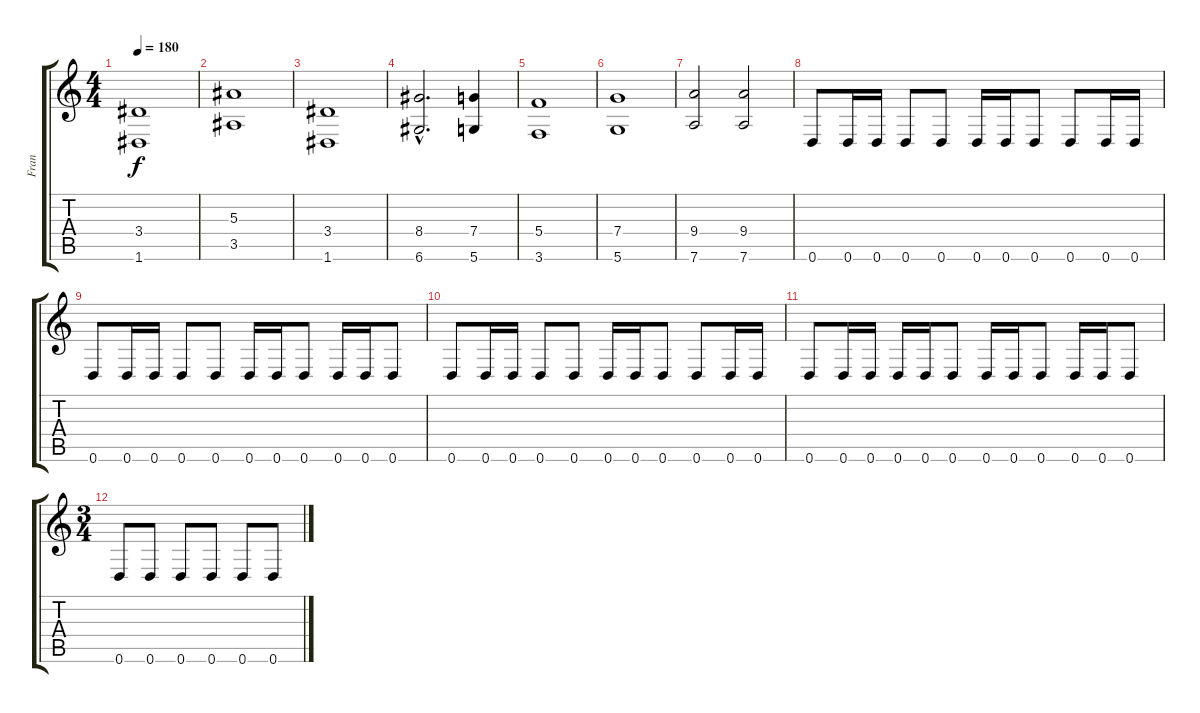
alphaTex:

\track ("Fran" "Fran") {instrument electricbassfinger}
\staff {score tabs}
\tuning (D4 A3 F3 C3 G2 D2) {hide}
\ts (4 4)
\tempo 180
\clef g2
\ks c
(3.4{t} 1.6{t}).1{dy f} |
(5.3 3.5).1 |
(3.4 1.6).1 |
(8.4{hac} 6.6{hac}).2{d} (7.4 5.6).4 |
(5.4 3.6).1 |
(7.4 5.6).1 |
(9.4 7.6).2 (9.4 7.6).2 |
0.6.8 0.6.16 0.6.16 0.6.8 0.6.8 0.6.16 0.6.16 0.6.8 0.6.8 0.6.16 0.6.16 |
0.6.8 0.6.16 0.6.16 0.6.8 0.6.8 0.6.16 0.6.16 0.6.8 0.6.16 0.6.16 0.6.8 |
0.6.8 0.6.16 0.6.16 0.6.8 0.6.8 0.6.16 0.6.16 0.6.8 0.6.8 0.6.16 0.6.16 |
0.6.8 0.6.16 0.6.16 0.6.16 0.6.16 0.6.8 0.6.16 0.6.16 0.6.8 0.6.16 0.6.16 0.6.8 |
\ts (3 4)
0.6.8 0.6.8 0.6.8 0.6.8 0.6.8 0.6.8
